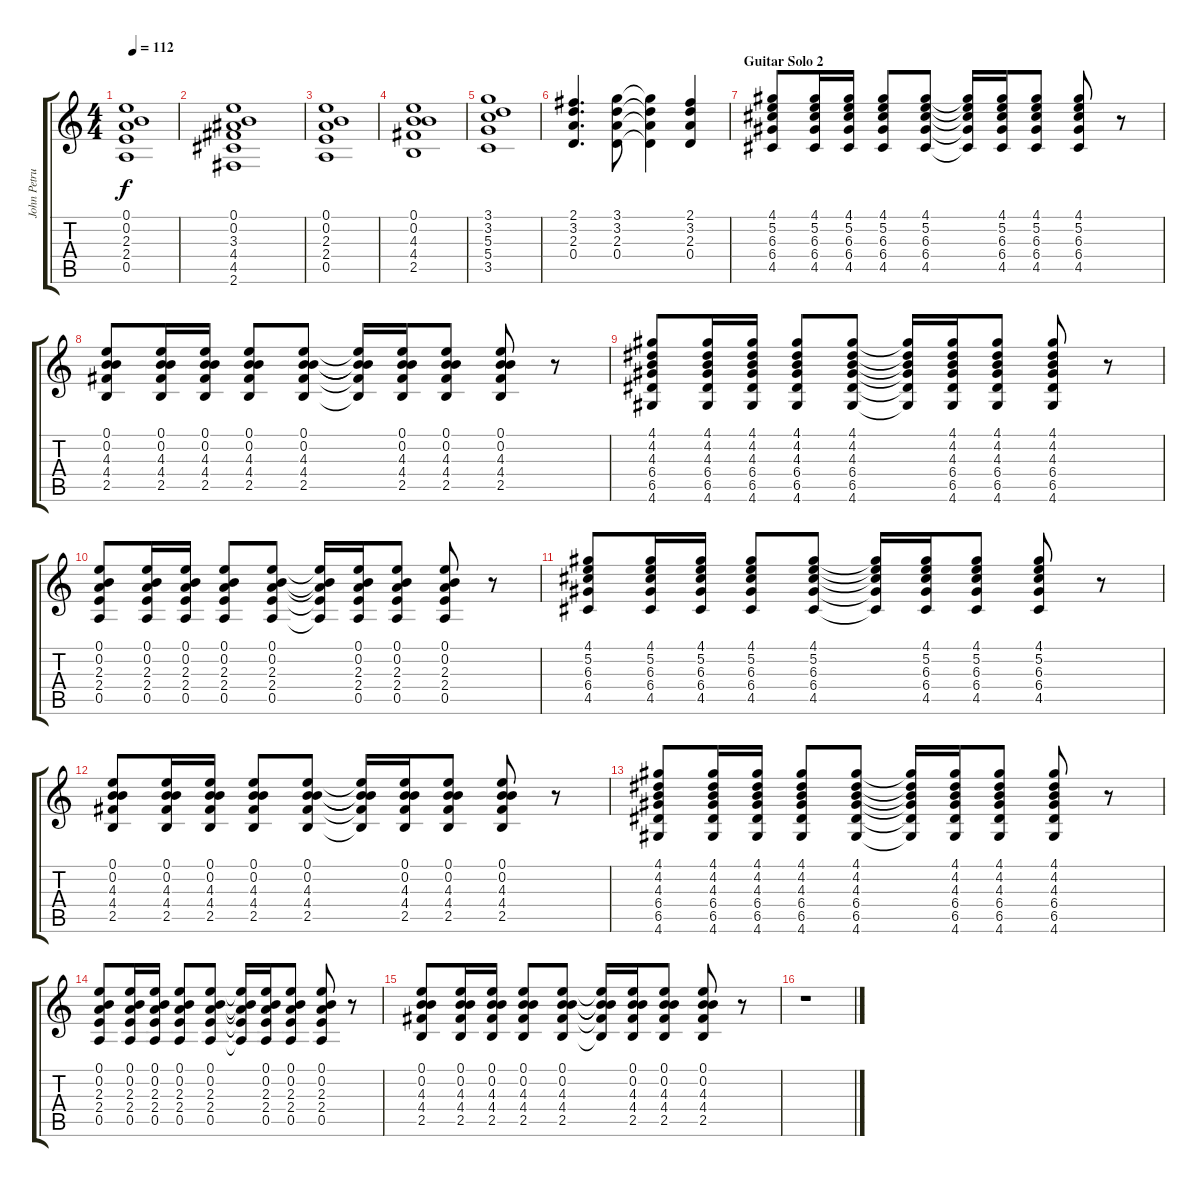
\track ("John Petrucci" "John Petru") {instrument acousticguitarsteel}
\staff {score tabs}
\tuning (E4 B3 G3 D3 A2 E2) {hide}
\ts (4 4)
\tempo 112
\clef g2
\ks c
(0.1 0.2 2.3 2.4 0.5).1{dy f} |
(0.1 0.2 3.3 4.4 4.5 2.6).1 |
(0.1 0.2 2.3 2.4 0.5).1 |
(0.1 0.2 4.3 4.4 2.5).1 |
(3.1 3.2 5.3 5.4 3.5).1 |
(2.1 3.2 2.3 0.4).4{d} (3.1 3.2 2.3 0.4).8 (3.1{t} 3.2{t} 2.3{t} 0.4{t}).4 (2.1 3.2 2.3 0.4).4 |
\section ("" "Guitar Solo 2")
(4.1 5.2 6.3 6.4 4.5).8 (4.1 5.2 6.3 6.4 4.5).16 (4.1 5.2 6.3 6.4 4.5).16 (4.1 5.2 6.3 6.4 4.5).8 (4.1 5.2 6.3 6.4 4.5).8 (4.1{t} 5.2{t} 6.3{t} 6.4{t} 4.5{t}).16 (4.1 5.2 6.3 6.4 4.5).16 (4.1 5.2 6.3 6.4 4.5).8 (4.1 5.2 6.3 6.4 4.5).8 r.8 |
(0.1 0.2 4.3 4.4 2.5).8 (0.1 0.2 4.3 4.4 2.5).16 (0.1 0.2 4.3 4.4 2.5).16 (0.1 0.2 4.3 4.4 2.5).8 (0.1 0.2 4.3 4.4 2.5).8 (0.1{t} 0.2{t} 4.3{t} 4.4{t} 2.5{t}).16 (0.1 0.2 4.3 4.4 2.5).16 (0.1 0.2 4.3 4.4 2.5).8 (0.1 0.2 4.3 4.4 2.5).8 r.8 |
(4.1 4.2 4.3 6.4 6.5 4.6).8 (4.1 4.2 4.3 6.4 6.5 4.6).16 (4.1 4.2 4.3 6.4 6.5 4.6).16 (4.1 4.2 4.3 6.4 6.5 4.6).8 (4.1 4.2 4.3 6.4 6.5 4.6).8 (4.1{t} 4.2{t} 4.3{t} 6.4{t} 6.5{t} 4.6{t}).16 (4.1 4.2 4.3 6.4 6.5 4.6).16 (4.1 4.2 4.3 6.4 6.5 4.6).8 (4.1 4.2 4.3 6.4 6.5 4.6).8 r.8 |
(0.1 0.2 2.3 2.4 0.5).8 (0.1 0.2 2.3 2.4 0.5).16 (0.1 0.2 2.3 2.4 0.5).16 (0.1 0.2 2.3 2.4 0.5).8 (0.1 0.2 2.3 2.4 0.5).8 (0.1{t} 0.2{t} 2.3{t} 2.4{t} 0.5{t}).16 (0.1 0.2 2.3 2.4 0.5).16 (0.1 0.2 2.3 2.4 0.5).8 (0.1 0.2 2.3 2.4 0.5).8 r.8 |
(4.1 5.2 6.3 6.4 4.5).8 (4.1 5.2 6.3 6.4 4.5).16 (4.1 5.2 6.3 6.4 4.5).16 (4.1 5.2 6.3 6.4 4.5).8 (4.1 5.2 6.3 6.4 4.5).8 (4.1{t} 5.2{t} 6.3{t} 6.4{t} 4.5{t}).16 (4.1 5.2 6.3 6.4 4.5).16 (4.1 5.2 6.3 6.4 4.5).8 (4.1 5.2 6.3 6.4 4.5).8 r.8 |
(0.1 0.2 4.3 4.4 2.5).8 (0.1 0.2 4.3 4.4 2.5).16 (0.1 0.2 4.3 4.4 2.5).16 (0.1 0.2 4.3 4.4 2.5).8 (0.1 0.2 4.3 4.4 2.5).8 (0.1{t} 0.2{t} 4.3{t} 4.4{t} 2.5{t}).16 (0.1 0.2 4.3 4.4 2.5).16 (0.1 0.2 4.3 4.4 2.5).8 (0.1 0.2 4.3 4.4 2.5).8 r.8 |
(4.1 4.2 4.3 6.4 6.5 4.6).8 (4.1 4.2 4.3 6.4 6.5 4.6).16 (4.1 4.2 4.3 6.4 6.5 4.6).16 (4.1 4.2 4.3 6.4 6.5 4.6).8 (4.1 4.2 4.3 6.4 6.5 4.6).8 (4.1{t} 4.2{t} 4.3{t} 6.4{t} 6.5{t} 4.6{t}).16 (4.1 4.2 4.3 6.4 6.5 4.6).16 (4.1 4.2 4.3 6.4 6.5 4.6).8 (4.1 4.2 4.3 6.4 6.5 4.6).8 r.8 |
(0.1 0.2 2.3 2.4 0.5).8 (0.1 0.2 2.3 2.4 0.5).16 (0.1 0.2 2.3 2.4 0.5).16 (0.1 0.2 2.3 2.4 0.5).8 (0.1 0.2 2.3 2.4 0.5).8 (0.1{t} 0.2{t} 2.3{t} 2.4{t} 0.5{t}).16 (0.1 0.2 2.3 2.4 0.5).16 (0.1 0.2 2.3 2.4 0.5).8 (0.1 0.2 2.3 2.4 0.5).8 r.8 |
(0.1 0.2 4.3 4.4 2.5).8 (0.1 0.2 4.3 4.4 2.5).16 (0.1 0.2 4.3 4.4 2.5).16 (0.1 0.2 4.3 4.4 2.5).8 (0.1 0.2 4.3 4.4 2.5).8 (0.1{t} 0.2{t} 4.3{t} 4.4{t} 2.5{t}).16 (0.1 0.2 4.3 4.4 2.5).16 (0.1 0.2 4.3 4.4 2.5).8 (0.1 0.2 4.3 4.4 2.5).8 r.8 |
r.1
